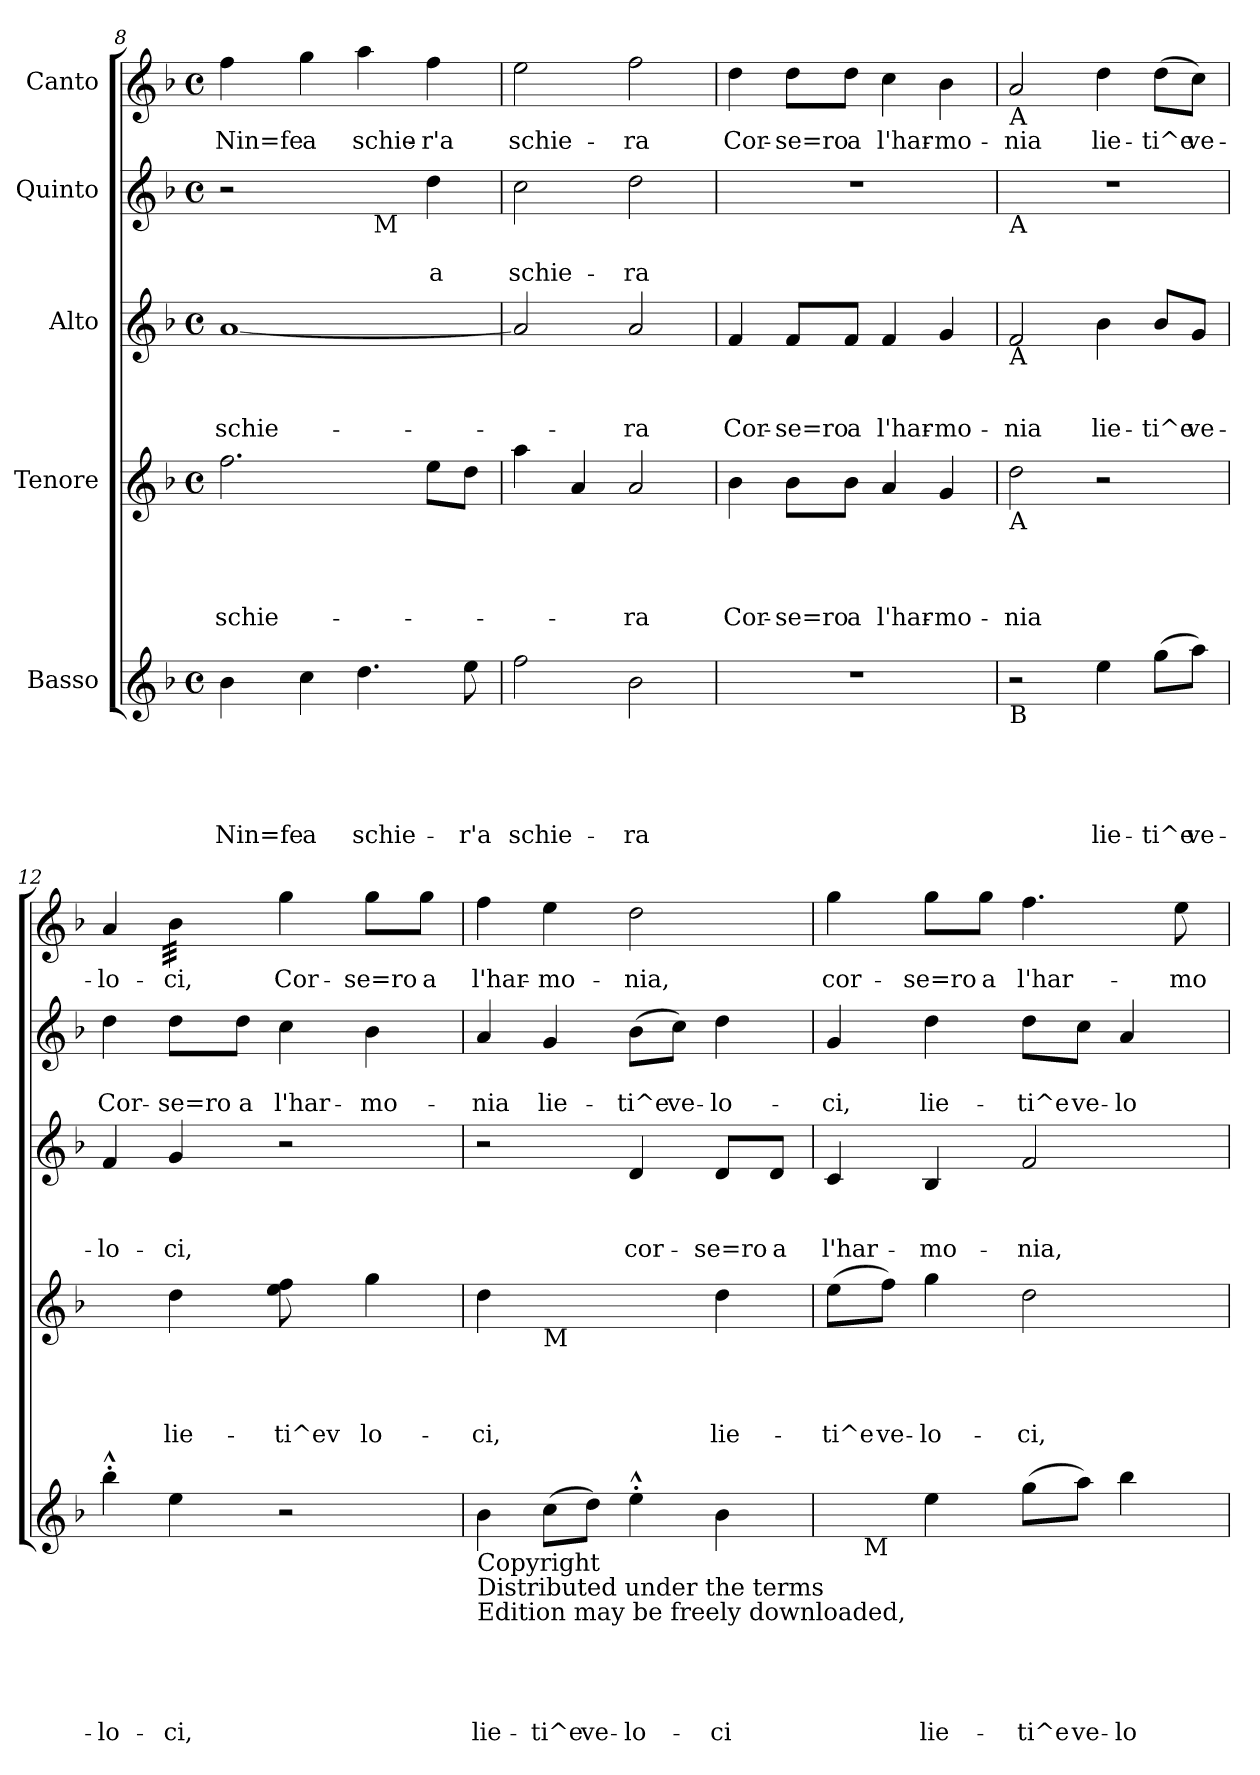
**kern	**text	**text	**text	**text	**text	**kern	**text	**text	**text	**text	**kern	**text	**text	**text	**kern	**text	**text	**kern	**text
*part5	*part5	*part5	*part5	*part5	*part5	*part4	*part4	*part4	*part4	*part4	*part3	*part3	*part3	*part3	*part2	*part2	*part2	*part1	*part1
*staff5	*staff5	*staff5	*staff5	*staff5	*staff5	*staff4	*staff4	*staff4	*staff4	*staff4	*staff3	*staff3	*staff3	*staff3	*staff2	*staff2	*staff2	*staff1	*staff1
*I"Basso	*	*	*	*	*	*I"Tenore	*	*	*	*	*I"Alto	*	*	*	*I"Quinto	*	*	*I"Canto	*
*clefG2	*	*	*	*	*	*clefG2	*	*	*	*	*clefG2	*	*	*	*clefG2	*	*	*clefG2	*
*k[b-]	*	*	*	*	*	*k[b-]	*	*	*	*	*k[b-]	*	*	*	*k[b-]	*	*	*k[b-]	*
*F:	*	*	*	*	*	*F:	*	*	*	*	*F:	*	*	*	*F:	*	*	*F:	*
*M4/4	*	*	*	*	*	*M4/4	*	*	*	*	*M4/4	*	*	*	*M4/4	*	*	*M4/4	*
*met(c)	*	*	*	*	*	*met(c)	*	*	*	*	*met(c)	*	*	*	*met(c)	*	*	*met(c)	*
=8	=8	=8	=8	=8	=8	=8	=8	=8	=8	=8	=8	=8	=8	=8	=8	=8	=8	=8	=8
!	!	!	!	!	!LO:LY:b	!	!	!	!	!LO:LY:b	!	!	!	!LO:LY:b	!	!	!	!	!LO:LY:b
*	*	*	*	*	*	*	*	*	*	*	*	*	*	*	*^	*	*	*	*
4b-\	.	.	.	.	Nin=fe	2.ff\	.	.	.	schie-	[<1a	.	.	schie-	2r	2ryy	.	.	4ff\	Nin=fe
!	!	!	!	!	!LO:LY:b	!	!	!	!	!	!	!	!	!	!	!	!	!	!	!LO:LY:b
4cc\	.	.	.	.	a	.	.	.	.	.	.	.	.	.	.	.	.	.	4gg\	a
!	!	!	!	!	!LO:LY:b	!	!	!	!	!	!	!	!	!	!	!	!	!	!	!LO:LY:b
4.dd\	.	.	.	.	schie-	.	.	.	.	.	.	.	.	.	4ryy	32ryy	.	.	4aa\	schie-
!	!	!	!	!	!	!	!	!	!	!	!	!	!	!	!	!LO:TX:b:t=M	!	!	!	!
.	.	.	.	.	.	.	.	.	.	.	.	.	.	.	.	4...ryy	.	.	.	.
!	!	!	!	!	!	!	!	!	!	!	!	!	!	!	!	!	!	!LO:LY:b	!	!LO:LY:b
.	.	.	.	.	.	8ee\L	.	.	.	.	.	.	.	.	4dd\	.	.	a	4ff\	-r'a
!	!	!	!	!	!LO:LY:b	!	!	!	!	!	!	!	!	!	!	!	!	!	!	!
8ee\	.	.	.	.	-r'a	8dd\J	.	.	.	.	.	.	.	.	.	.	.	.	.	.
=9	=9	=9	=9	=9	=9	=9	=9	=9	=9	=9	=9	=9	=9	=9	=9	=9	=9	=9	=9	=9
!	!	!	!	!	!LO:LY:b	!	!	!	!	!	!	!	!	!	!	!	!	!LO:LY:b	!	!LO:LY:b
*	*	*	*	*	*	*	*	*	*	*	*	*	*	*	*v	*v	*	*	*	*
2ff\	.	.	.	.	schie-	4aa\	.	.	.	.	2a/]	.	.	.	2cc\	.	schie-	2ee\	schie-
.	.	.	.	.	.	4a/	.	.	.	.	.	.	.	.	.	.	.	.	.
!	!	!	!	!	!LO:LY:b	!	!	!	!	!LO:LY:b	!	!	!	!LO:LY:b	!	!	!LO:LY:b	!	!LO:LY:b
2b-\	.	.	.	.	-ra	2a/	.	.	.	-ra	2a/	.	.	-ra	2dd\	.	-ra	2ff\	-ra
=10	=10	=10	=10	=10	=10	=10	=10	=10	=10	=10	=10	=10	=10	=10	=10	=10	=10	=10	=10
!	!	!	!	!	!	!	!	!	!	!LO:LY:b	!	!	!	!LO:LY:b	!	!	!	!	!LO:LY:b
1r	.	.	.	.	.	4b-\	.	.	.	Cor-	4f/	.	.	Cor-	1r	.	.	4dd\	Cor-
!	!	!	!	!	!	!	!	!	!	!LO:LY:b	!	!	!	!LO:LY:b	!	!	!	!	!LO:LY:b
.	.	.	.	.	.	8b-\L	.	.	.	-se=ro	8f/L	.	.	-se=ro	.	.	.	8dd\L	-se=ro
!	!	!	!	!	!	!	!	!	!	!LO:LY:b	!	!	!	!LO:LY:b	!	!	!	!	!LO:LY:b
.	.	.	.	.	.	8b-\J	.	.	.	a	8f/J	.	.	a	.	.	.	8dd\J	a
!	!	!	!	!	!	!	!	!	!	!LO:LY:b	!	!	!	!LO:LY:b	!	!	!	!	!LO:LY:b
.	.	.	.	.	.	4a/	.	.	.	l'har-	4f/	.	.	l'har-	.	.	.	4cc\	l'har-
!	!	!	!	!	!	!	!	!	!	!LO:LY:b	!	!	!	!LO:LY:b	!	!	!	!	!LO:LY:b
.	.	.	.	.	.	4g/	.	.	.	-mo-	4g/	.	.	-mo-	.	.	.	4b-\	-mo-
!!LO:PB:g=z
=11	=11	=11	=11	=11	=11	=11	=11	=11	=11	=11	=11	=11	=11	=11	=11	=11	=11	=11	=11
!	!	!	!	!	!	!	!	!	!	!	!	!	!	!	!	!	!	!LO:TX:b:t=A	!
!	!	!	!	!	!	!	!	!	!	!	!	!	!	!	!LO:TX:b:t=A	!	!	!	!
!	!	!	!	!	!	!	!	!	!	!	!LO:TX:b:t=A	!	!	!	!	!	!	!	!
!	!	!	!	!	!	!LO:TX:b:t=A	!	!	!	!	!	!	!	!	!	!	!	!	!
!LO:TX:b:t=B	!	!	!	!	!	!	!	!	!	!	!	!	!	!	!	!	!	!	!
!	!	!	!	!	!	!	!	!	!	!LO:LY:b	!	!	!	!LO:LY:b	!	!	!	!	!LO:LY:b
2r	.	.	.	.	.	2dd\	.	.	.	-nia	2f/	.	.	-nia	1r	.	.	2a/	-nia
!	!	!	!	!	!LO:LY:b	!	!	!	!	!	!	!	!	!LO:LY:b	!	!	!	!	!LO:LY:b
4ee\	.	.	.	.	lie-	2r	.	.	.	.	4b-\	.	.	lie-	.	.	.	4dd\	lie-
!	!	!	!	!	!LO:LY:b	!	!	!	!	!	!	!	!	!LO:LY:b	!	!	!	!	!LO:LY:b
(<8gg\L	.	.	.	.	-ti^e	.	.	.	.	.	8b-/L	.	.	-ti^e	.	.	.	(<8dd\L	-ti^e
!	!	!	!	!	!LO:LY:b	!	!	!	!	!	!	!	!	!LO:LY:b	!	!	!	!	!LO:LY:b
8aa\J)	.	.	.	.	ve-	.	.	.	.	.	8g/J	.	.	ve-	.	.	.	8cc\J)	ve-
=12	=12	=12	=12	=12	=12	=12	=12	=12	=12	=12	=12	=12	=12	=12	=12	=12	=12	=12	=12
!	!	!	!	!	!LO:LY:b	!	!	!	!	!	!	!	!	!LO:LY:b	!	!	!LO:LY:b	!	!LO:LY:b
4bb-^^>'>\	.	.	.	.	-lo-	4ryy	.	.	.	.	4f/	.	.	-lo-	4dd\	.	Cor-	4a/	-lo-
!	!	!	!	!	!LO:LY:b	!	!	!	!	!LO:LY:b	!	!	!	!LO:LY:b	!	!	!LO:LY:b	!	!LO:LY:b
*	*	*	*	*	*	*	*	*	*	*	*	*	*	*	*	*	*	*tremolo	*
4ee\	.	.	.	.	-ci,	4dd\	.	.	.	lie-	4g/	.	.	-ci,	8dd\L	.	-se=ro	32b-\LLL	-ci,
.	.	.	.	.	.	.	.	.	.	.	.	.	.	.	.	.	.	32b-\	.
.	.	.	.	.	.	.	.	.	.	.	.	.	.	.	.	.	.	32b-\	.
.	.	.	.	.	.	.	.	.	.	.	.	.	.	.	.	.	.	32b-\	.
!	!	!	!	!	!	!	!	!	!	!	!	!	!	!	!	!	!LO:LY:b	!	!
.	.	.	.	.	.	.	.	.	.	.	.	.	.	.	8dd\J	.	a	32b-\	.
.	.	.	.	.	.	.	.	.	.	.	.	.	.	.	.	.	.	32b-\	.
.	.	.	.	.	.	.	.	.	.	.	.	.	.	.	.	.	.	32b-\	.
.	.	.	.	.	.	.	.	.	.	.	.	.	.	.	.	.	.	32b-\JJJ	.
*	*	*	*	*	*	*	*	*	*	*	*	*	*	*	*	*	*	*Xtremolo	*
!	!	!	!	!	!	!	!	!	!	!LO:LY:b	!	!	!	!	!	!	!LO:LY:b	!	!LO:LY:b
2r	.	.	.	.	.	(8ee\ 8ff\	.	.	.	-ti^ev	2r	.	.	.	4cc\	.	l'har-	4gg\	Cor-
.	.	.	.	.	.	8ryy	.	.	.	.	.	.	.	.	.	.	.	.	.
!	!	!	!	!	!	!	!	!	!	!LO:LY:b	!	!	!	!	!	!	!LO:LY:b	!	!LO:LY:b
.	.	.	.	.	.	4gg\	.	.	.	lo-	.	.	.	.	4b-\	.	-mo-	8gg\L	-se=ro
!	!	!	!	!	!	!	!	!	!	!	!	!	!	!	!	!	!	!	!LO:LY:b
.	.	.	.	.	.	.	.	.	.	.	.	.	.	.	.	.	.	8gg\J	a
=13	=13	=13	=13	=13	=13	=13	=13	=13	=13	=13	=13	=13	=13	=13	=13	=13	=13	=13	=13
!LO:TX:b:t=Copyright	!	!	!	!	!	!	!	!	!	!	!	!	!	!	!	!	!	!	!
!LO:TX:b:t=Distributed under the terms	!	!	!	!	!	!	!	!	!	!	!	!	!	!	!	!	!	!	!
!LO:TX:b:t=Edition may be freely downloaded,	!	!	!	!	!	!	!	!	!	!	!	!	!	!	!	!	!	!	!
!	!	!	!	!	!LO:LY:b	!	!	!	!	!LO:LY:b	!	!	!	!	!	!	!LO:LY:b	!	!LO:LY:b
4b-\	.	.	.	.	lie-	4dd\	.	.	.	-ci,	2r	.	.	.	4a/	.	-nia	4ff\	l'har-
!	!	!	!	!	!	!LO:TX:b:t=M	!	!	!	!	!	!	!	!	!	!	!	!	!
!	!	!	!	!	!LO:LY:b	!	!	!	!	!	!	!	!	!	!	!	!LO:LY:b	!	!LO:LY:b
(<8cc\L	.	.	.	.	-ti^e	2ryy	.	.	.	.	.	.	.	.	4g/	.	lie-	4ee\	-mo-
!	!	!	!	!	!LO:LY:b	!	!	!	!	!	!	!	!	!	!	!	!	!	!
8dd\J)	.	.	.	.	ve-	.	.	.	.	.	.	.	.	.	.	.	.	.	.
!	!	!	!	!	!LO:LY:b	!	!	!	!	!	!	!	!	!LO:LY:b	!	!	!LO:LY:b	!	!LO:LY:b
4ee^^>'>\	.	.	.	.	-lo-	.	.	.	.	.	4d/	.	.	cor-	(<8b-\L	.	-ti^e	2dd\	-nia,
!	!	!	!	!	!	!	!	!	!	!	!	!	!	!	!	!	!LO:LY:b	!	!
.	.	.	.	.	.	.	.	.	.	.	.	.	.	.	8cc\J)	.	ve-	.	.
!	!	!	!	!	!LO:LY:b	!	!	!	!	!LO:LY:b	!	!	!	!LO:LY:b	!	!	!LO:LY:b	!	!
4b-\	.	.	.	.	-ci	4dd\	.	.	.	lie-	8d/L	.	.	-se=ro	4dd\	.	-lo-	.	.
!	!	!	!	!	!	!	!	!	!	!	!	!	!	!LO:LY:b	!	!	!	!	!
.	.	.	.	.	.	.	.	.	.	.	8d/J	.	.	a	.	.	.	.	.
=14	=14	=14	=14	=14	=14	=14	=14	=14	=14	=14	=14	=14	=14	=14	=14	=14	=14	=14	=14
!LO:TX:b:t=/2012 by Vincent Carpentier	!	!	!	!	!	!	!	!	!	!	!	!	!	!	!	!	!	!	!
!LO:TX:b:t=of the CPDL License (http&colon;//www.cpdl.org)	!	!	!	!	!	!	!	!	!	!	!	!	!	!	!	!	!	!	!
!LO:TX:b:t=duplicated, redistributed, performed, or recorded.	!	!	!	!	!	!	!	!	!	!	!	!	!	!	!	!	!	!	!
!	!	!	!	!	!	!	!	!	!	!LO:LY:b	!	!	!	!LO:LY:b	!	!	!LO:LY:b	!	!LO:LY:b
*^	*	*	*	*	*	*	*	*	*	*	*	*	*	*	*	*	*	*	*
4ryy	16.ryy	.	.	.	.	.	(<8ee\L	.	.	.	-ti^e	4c/	.	.	l'har-	4g/	.	-ci,	4gg\	cor-
!	!LO:TX:b:t=M	!	!	!	!	!	!	!	!	!	!	!	!	!	!	!	!	!	!	!
.	2ryy	.	.	.	.	.	.	.	.	.	.	.	.	.	.	.	.	.	.	.
!	!	!	!	!	!	!	!	!	!	!	!LO:LY:b	!	!	!	!	!	!	!	!	!
.	.	.	.	.	.	.	8ff\J)	.	.	.	ve-	.	.	.	.	.	.	.	.	.
!	!	!	!	!	!	!LO:LY:b	!	!	!	!	!LO:LY:b	!	!	!	!LO:LY:b	!	!	!LO:LY:b	!	!LO:LY:b
4ee\	.	.	.	.	.	lie-	4gg\	.	.	.	-lo-	4B-/	.	.	-mo-	4dd\	.	lie-	8gg\L	-se=ro
!	!	!	!	!	!	!	!	!	!	!	!	!	!	!	!	!	!	!	!	!LO:LY:b
.	.	.	.	.	.	.	.	.	.	.	.	.	.	.	.	.	.	.	8gg\J	a
!	!	!	!	!	!	!LO:LY:b	!	!	!	!	!LO:LY:b	!	!	!	!LO:LY:b	!	!	!LO:LY:b	!	!LO:LY:b
(<8gg\L	.	.	.	.	.	-ti^e	2dd\	.	.	.	-ci,	2f/	.	.	-nia,	8dd\L	.	-ti^e	4.ff\	l'har-
.	4ryy	.	.	.	.	.	.	.	.	.	.	.	.	.	.	.	.	.	.	.
!	!	!	!	!	!	!LO:LY:b	!	!	!	!	!	!	!	!	!	!	!	!LO:LY:b	!	!
8aa\J)	.	.	.	.	.	ve-	.	.	.	.	.	.	.	.	.	8cc\J	.	ve-	.	.
!	!	!	!	!	!	!LO:LY:b	!	!	!	!	!	!	!	!	!	!	!	!LO:LY:b	!	!
4bb-\	.	.	.	.	.	-lo-	.	.	.	.	.	.	.	.	.	4a/	.	-lo-	.	.
.	8ryy	.	.	.	.	.	.	.	.	.	.	.	.	.	.	.	.	.	.	.
!	!	!	!	!	!	!	!	!	!	!	!	!	!	!	!	!	!	!	!	!LO:LY:b
.	.	.	.	.	.	.	.	.	.	.	.	.	.	.	.	.	.	.	8ee\	-mo-
.	32ryy	.	.	.	.	.	.	.	.	.	.	.	.	.	.	.	.	.	.	.
*v	*v	*	*	*	*	*	*	*	*	*	*	*	*	*	*	*	*	*	*	*
=	=	=	=	=	=	=	=	=	=	=	=	=	=	=	=	=	=	=	=
*-	*-	*-	*-	*-	*-	*-	*-	*-	*-	*-	*-	*-	*-	*-	*-	*-	*-	*-	*-
